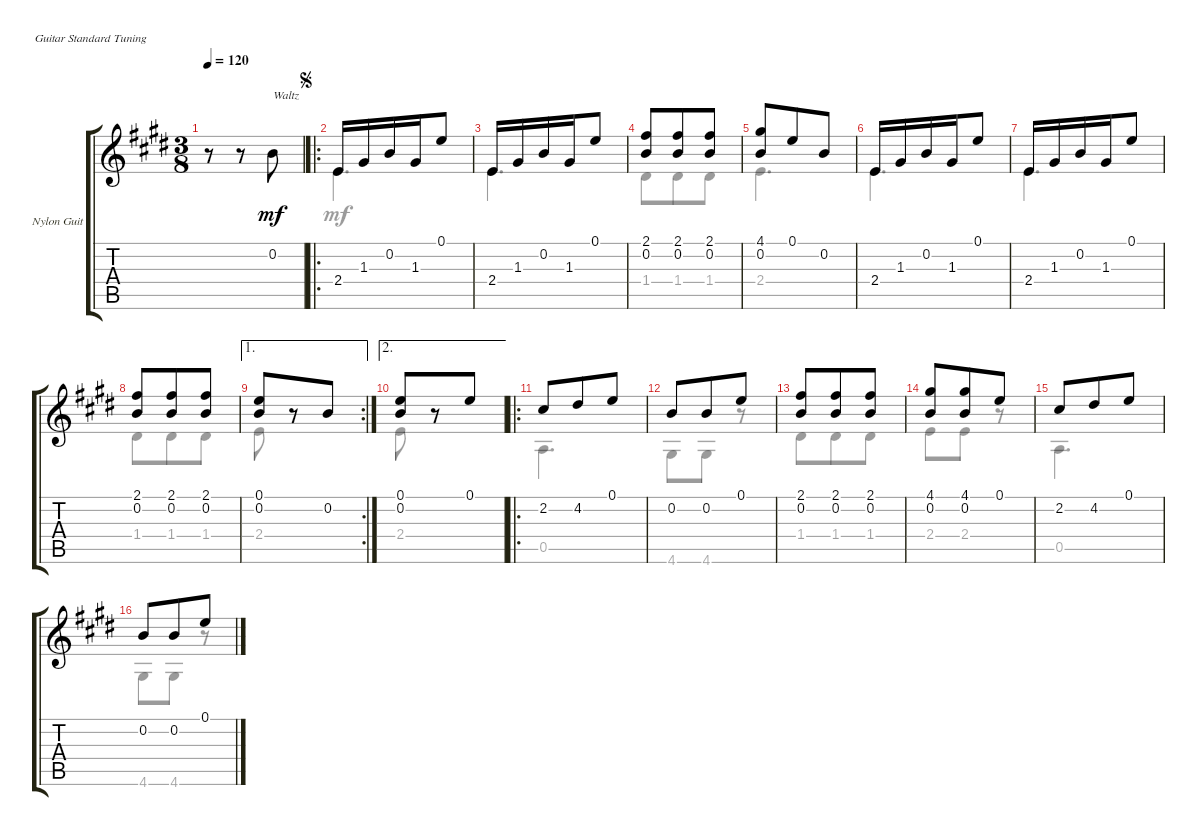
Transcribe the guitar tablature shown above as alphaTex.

\defaultSystemsLayout 4
\bracketExtendMode groupsimilarinstruments
\firstSystemTrackNameOrientation horizontal
\otherSystemsTrackNameOrientation horizontal
\track ("Nylon Guitar" "Nylon Guit") {instrument acousticguitarsteel}
\staff {score tabs}
\tuning (E4 B3 G3 D3 A2 E2)
\voice
\ts (3 8)
\tempo 120
\clef g2
\ks e
r.8{dy mf instrument acousticguitarsteel} r.8 0.2.8{txt "Waltz"} |
\ro
\jump segno
2.4.16 1.3.16 0.2.16 1.3.16 0.1.8 |
2.4.16 1.3.16 0.2.16 1.3.16 0.1.8 |
(2.1 0.2).8 (2.1 0.2).8 (2.1 0.2).8 |
(4.1 0.2).8 0.1.8 0.2.8 |
2.4.16 1.3.16 0.2.16 1.3.16 0.1.8 |
2.4.16 1.3.16 0.2.16 1.3.16 0.1.8 |
(2.1 0.2).8 (2.1 0.2).8 (2.1 0.2).8 |
\ae 1
\rc 2
(0.1 0.2).8 r.8 0.2.8 |
\ae 2
(0.1 0.2).8 r.8 0.1.8 |
\ro
2.2.8 4.2.8 0.1.8 |
0.2.8 0.2.8 0.1.8 |
(2.1 0.2).8 (2.1 0.2).8 (2.1 0.2).8 |
(4.1 0.2).8 (4.1 0.2).8 0.1.8 |
2.2.8 4.2.8 0.1.8 |
0.2.8 0.2.8 0.1.8
\voice
\clef g2
\ottava regular
\simile none
\ks e
|
2.4.4{d} |
2.4.4{d} |
1.4.8 1.4.8 1.4.8 |
2.4.4{d} |
2.4.4{d} |
2.4.4{d} |
1.4.8 1.4.8 1.4.8 |
2.4.8 |
2.4.8 r.8 |
0.5.4{d} |
4.6.8 4.6.8 r.8 |
1.4.8 1.4.8 1.4.8 |
2.4.8 2.4.8 r.8 |
0.5.4{d} |
4.6.8 4.6.8 r.8
